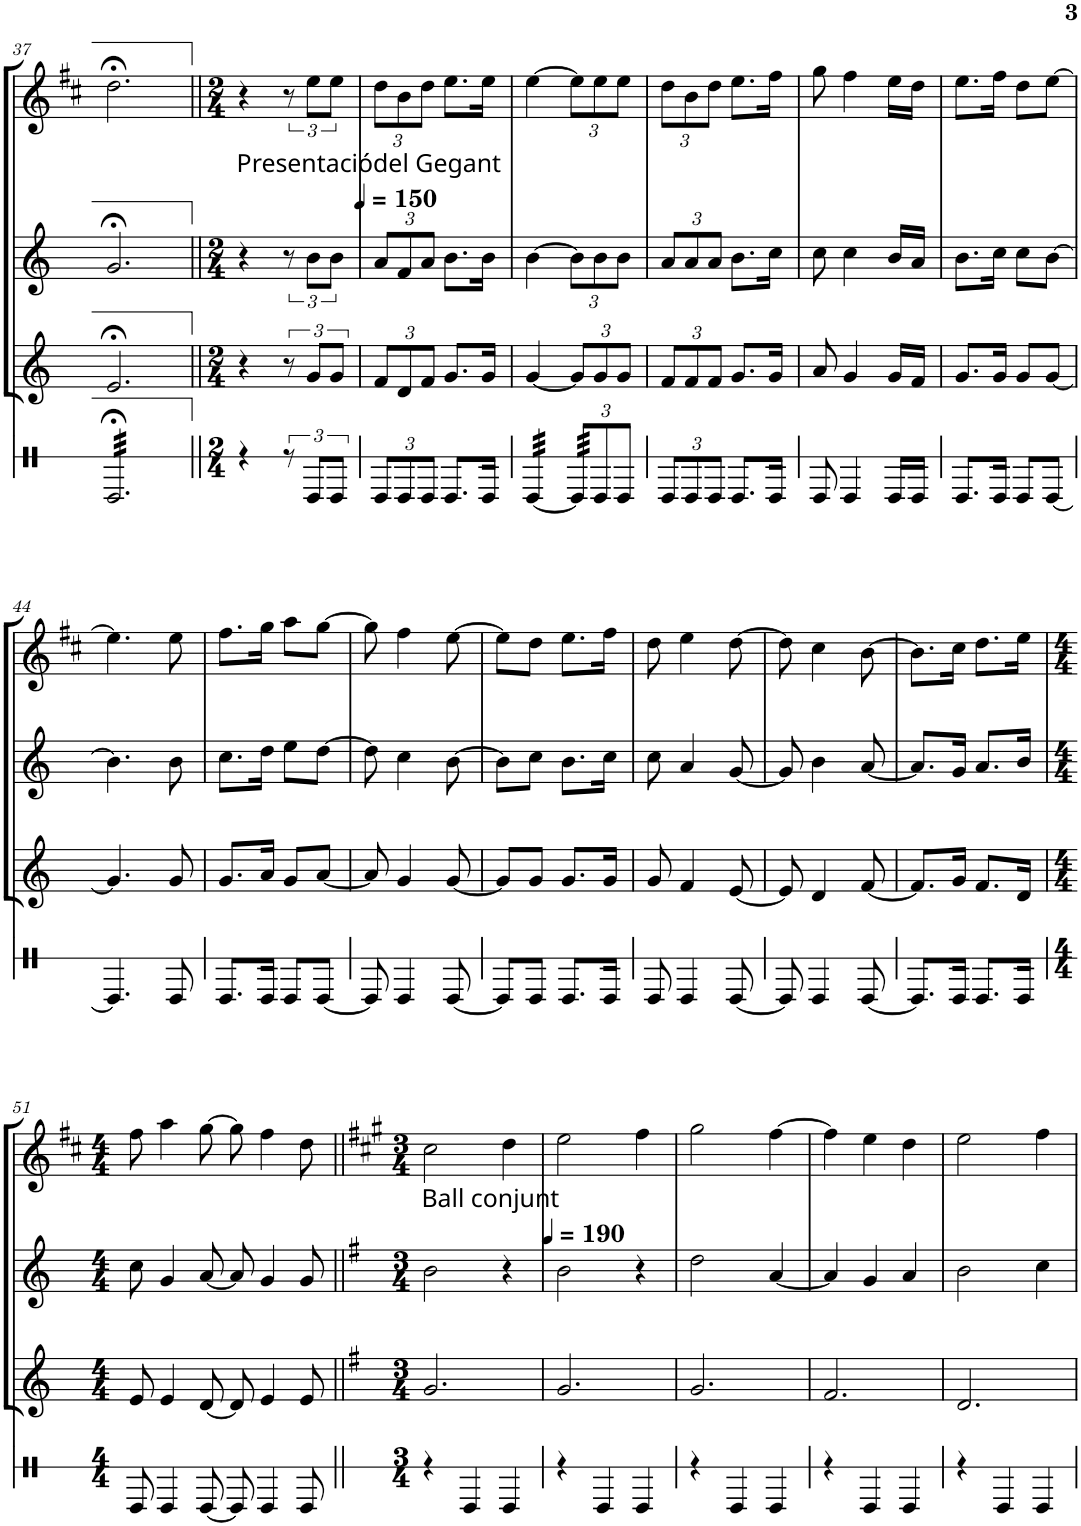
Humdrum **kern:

**kern	**kern	**kern	**kern
*part4	*part3	*part2	*part1
*staff4	*staff3	*staff2	*staff1
*I"Timbal	*I"Tarota	*I"Gralla 2	*I"Gralla 1
!!LO:PB:g=z
*clefX	*clefG2	*clefG2	*clefG2
*	*	*	*Trd1c2
*k[]	*k[]	*k[]	*k[f#c#]
*	*C:	*C:	*D:
*M3/4	*M3/4	*M3/4	*M3/4
=37	=37	=37	=37
*tremolo	*	*	*
32e;</LLL	2.e;</	2.g;</	2.dd;<\
32e;</	.	.	.
32e;</	.	.	.
32e;</	.	.	.
32e;</	.	.	.
32e;</	.	.	.
32e;</	.	.	.
32e;</	.	.	.
32e;</	.	.	.
32e;</	.	.	.
32e;</	.	.	.
32e;</	.	.	.
32e;</	.	.	.
32e;</	.	.	.
32e;</	.	.	.
32e;</	.	.	.
32e;</	.	.	.
32e;</	.	.	.
32e;</	.	.	.
32e;</	.	.	.
32e;</	.	.	.
32e;</	.	.	.
32e;</	.	.	.
32e;</JJJ	.	.	.
*Xtremolo	*	*	*
=38||	=38||	=38||	=38||
*M2/4	*M2/4	*M2/4	*M2/4
!	!	!	!LO:TX:b:t=Presentaciódel Gegant
*	*	*	*^
4r	4r	4r	4r	3ryy
12r	12r	12r	12r	.
12e/L	12g/L	12b\L	12ee\L	12..ryy
12e/J	12g/J	12b\J	12ee\J	.
*	*	*	*MM150	*
.	.	.	.	48ryy
*	*	*	*v	*v
=39	=39	=39	=39
*Xbrackettup	*Xbrackettup	*Xbrackettup	*Xbrackettup
12e/L	12f/L	12a/L	12dd\L
12e/	12d/	12f/	12b\
12e/J	12f/J	12a/J	12dd\J
8.e/L	8.g/L	8.b\L	8.ee\L
16e/Jk	16g/Jk	16b\Jk	16ee\Jk
=40	=40	=40	=40
*tremolo	*	*	*
[32e/LLL	[4g/	[4b\	[4ee\
32e/	.	.	.
32e/	.	.	.
32e/	.	.	.
32e/	.	.	.
32e/	.	.	.
32e/	.	.	.
32e/JJJ	.	.	.
96e/]LLLL	12g/L]	12b\L]	12ee\L]
96e/	.	.	.
96e/	.	.	.
96e/	.	.	.
96e/	.	.	.
96e/	.	.	.
96e/	.	.	.
96e/	.	.	.
*Xtremolo	*	*	*
12e/	12g/	12b\	12ee\
12e/J	12g/J	12b\J	12ee\J
=41	=41	=41	=41
12e/L	12f/L	12a/L	12dd\L
12e/	12f/	12a/	12b\
12e/J	12f/J	12a/J	12dd\J
8.e/L	8.g/L	8.b\L	8.ee\L
16e/Jk	16g/Jk	16cc\Jk	16ff#\Jk
=42	=42	=42	=42
8e/	8a/	8cc\	8gg\
4e/	4g/	4cc\	4ff#\
16e/LL	16g/LL	16b/LL	16ee\LL
16e/JJ	16f/JJ	16a/JJ	16dd\JJ
=43	=43	=43	=43
8.e/L	8.g/L	8.b\L	8.ee\L
16e/Jk	16g/Jk	16cc\Jk	16ff#\Jk
8e/L	8g/L	8cc\L	8dd\L
[8e/J	[8g/J	[8b\J	[8ee\J
!!LO:LB:g=z
=44	=44	=44	=44
4.e/]	4.g/]	4.b\]	4.ee\]
8e/	8g/	8b\	8ee\
=45	=45	=45	=45
8.e/L	8.g/L	8.cc\L	8.ff#\L
16e/Jk	16a/Jk	16dd\Jk	16gg\Jk
8e/L	8g/L	8ee\L	8aa\L
[8e/J	[8a/J	[8dd\J	[8gg\J
=46	=46	=46	=46
8e/]	8a/]	8dd\]	8gg\]
4e/	4g/	4cc\	4ff#\
[8e/	[8g/	[8b\	[8ee\
=47	=47	=47	=47
8e/L]	8g/L]	8b\L]	8ee\L]
8e/J	8g/J	8cc\J	8dd\J
8.e/L	8.g/L	8.b\L	8.ee\L
16e/Jk	16g/Jk	16cc\Jk	16ff#\Jk
=48	=48	=48	=48
8e/	8g/	8cc\	8dd\
4e/	4f/	4a/	4ee\
[8e/	[8e/	[8g/	[8dd\
=49	=49	=49	=49
8e/]	8e/]	8g/]	8dd\]
4e/	4d/	4b\	4cc#\
[8e/	[8f/	[8a/	[8b\
=50	=50	=50	=50
8.e/L]	8.f/L]	8.a/L]	8.b\L]
16e/Jk	16g/Jk	16g/Jk	16cc#\Jk
8.e/L	8.f/L	8.a/L	8.dd\L
16e/Jk	16d/Jk	16b/Jk	16ee\Jk
!!LO:LB:g=z
=51	=51	=51	=51
*M4/4	*M4/4	*M4/4	*M4/4
8e/	8e/	8cc\	8ff#\
4e/	4e/	4g/	4aa\
[8e/	[8d/	[8a/	[8gg\
8e/]	8d/]	8a/]	8gg\]
4e/	4e/	4g/	4ff#\
8e/	8e/	8g/	8dd\
=52||	=52||	=52||	=52||
*	*k[f#]	*k[f#]	*k[f#c#g#]
*	*G:	*G:	*A:
*M3/4	*M3/4	*M3/4	*M3/4
!	!	!	!LO:TX:b:t=Ball conjunt
*	*	*	*^
4r	2.g/	2b\	2cc#\	2ryy
4e/	.	.	.	.
4e/	.	4r	4dd\	8.ryy
*	*	*	*MM190	*
.	.	.	.	16ryy
*	*	*	*v	*v
=53	=53	=53	=53
4r	2.g/	2b\	2ee\
4e/	.	.	.
4e/	.	4r	4ff#\
=54	=54	=54	=54
4r	2.g/	2dd\	2gg#\
4e/	.	.	.
4e/	.	[4a/	[4ff#\
=55	=55	=55	=55
4r	2.f#/	4a/]	4ff#\]
4e/	.	4g/	4ee\
4e/	.	4a/	4dd\
=56	=56	=56	=56
4r	2.d/	2b\	2ee\
4e/	.	.	.
4e/	.	4cc\	4ff#\
=	=	=	=
*-	*-	*-	*-
